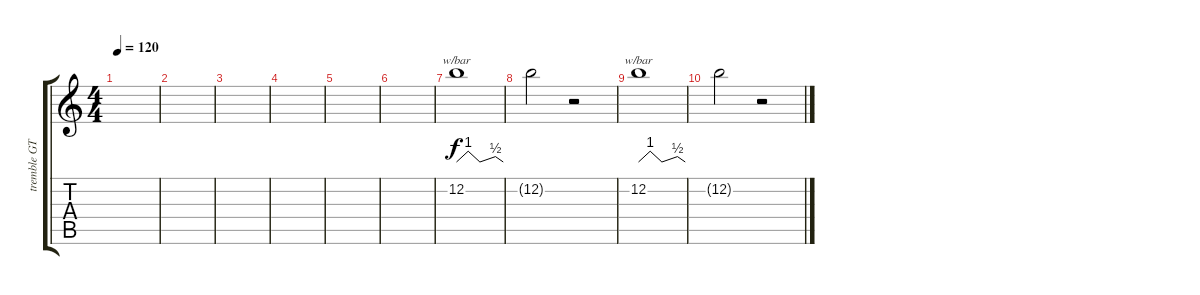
\track ("tremble GT" "tremble GT") {instrument distortionguitar}
\staff {score tabs}
\tuning (E4 B3 G3 D3 A2 E2) {hide}
\ts (4 4)
\tempo 120
\clef g2
\ks c
|
|
|
|
|
|
12.2.1{tbe (custom default 0 0 15 4 30 0 50 2 60 0)} |
12.2{t}.2 r.2 |
12.2.1{tbe (custom default 0 0 15 4 30 0 50 2 60 0)} |
12.2{t}.2 r.2
